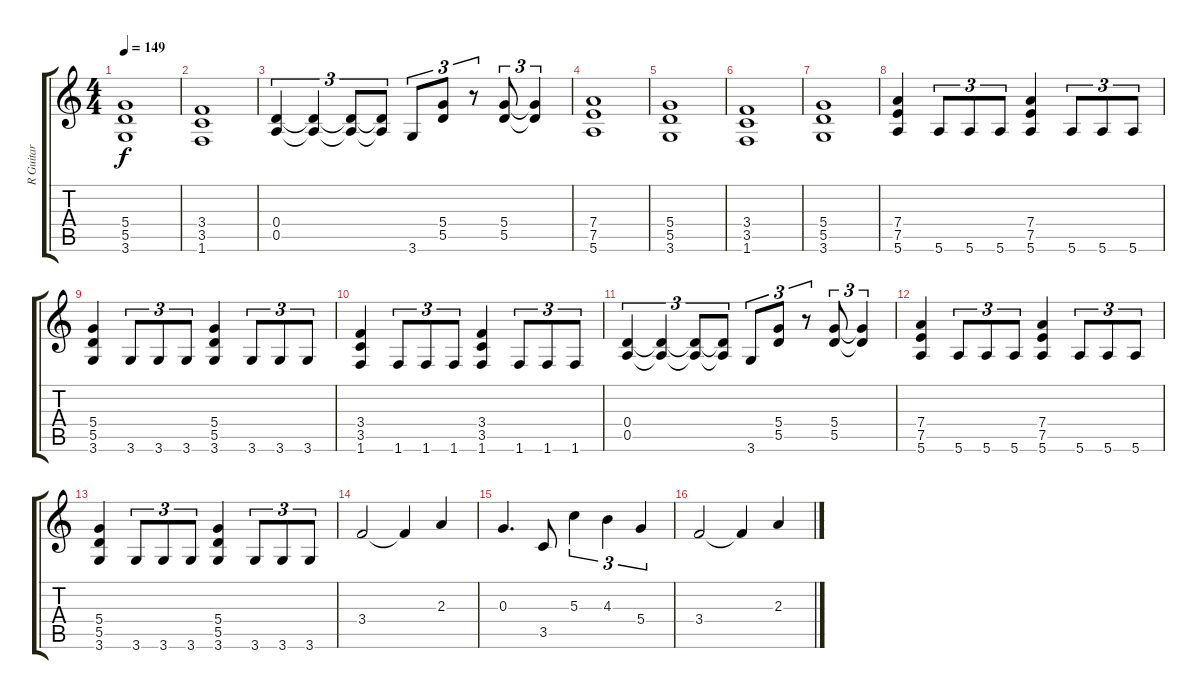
\track ("R Guitar" "R Guitar") {instrument distortionguitar}
\staff {score tabs}
\tuning (E4 B3 G3 D3 A2 E2) {hide}
\ts (4 4)
\tempo 149
\clef g2
\ks c
(5.4 5.5 3.6).1{dy f} |
(3.4 3.5 1.6).1 |
(0.4 0.5).4{tu (3 2)} (0.4{t} 0.5{t}).4{tu (3 2)} (0.4{t} 0.5{t}).8{tu (3 2)} (0.4{t} 0.5{t}).8{tu (3 2)} 3.6.8{tu (3 2)} (5.4 5.5).8{tu (3 2)} r.8{tu (3 2)} (5.4 5.5).8{tu (3 2)} (5.4{t} 5.5{t}).4{tu (3 2)} |
(7.4 7.5 5.6).1 |
(5.4 5.5 3.6).1 |
(3.4 3.5 1.6).1 |
(5.4 5.5 3.6).1 |
(7.4 7.5 5.6).4 5.6.8{tu (3 2)} 5.6.8{tu (3 2)} 5.6.8{tu (3 2)} (7.4 7.5 5.6).4 5.6.8{tu (3 2)} 5.6.8{tu (3 2)} 5.6.8{tu (3 2)} |
(5.4 5.5 3.6).4 3.6.8{tu (3 2)} 3.6.8{tu (3 2)} 3.6.8{tu (3 2)} (5.4 5.5 3.6).4 3.6.8{tu (3 2)} 3.6.8{tu (3 2)} 3.6.8{tu (3 2)} |
(3.4 3.5 1.6).4 1.6.8{tu (3 2)} 1.6.8{tu (3 2)} 1.6.8{tu (3 2)} (3.4 3.5 1.6).4 1.6.8{tu (3 2)} 1.6.8{tu (3 2)} 1.6.8{tu (3 2)} |
(0.4 0.5).4{tu (3 2)} (0.4{t} 0.5{t}).4{tu (3 2)} (0.4{t} 0.5{t}).8{tu (3 2)} (0.4{t} 0.5{t}).8{tu (3 2)} 3.6.8{tu (3 2)} (5.4 5.5).8{tu (3 2)} r.8{tu (3 2)} (5.4 5.5).8{tu (3 2)} (5.4{t} 5.5{t}).4{tu (3 2)} |
(7.4 7.5 5.6).4 5.6.8{tu (3 2)} 5.6.8{tu (3 2)} 5.6.8{tu (3 2)} (7.4 7.5 5.6).4 5.6.8{tu (3 2)} 5.6.8{tu (3 2)} 5.6.8{tu (3 2)} |
(5.4 5.5 3.6).4 3.6.8{tu (3 2)} 3.6.8{tu (3 2)} 3.6.8{tu (3 2)} (5.4 5.5 3.6).4 3.6.8{tu (3 2)} 3.6.8{tu (3 2)} 3.6.8{tu (3 2)} |
3.4.2 3.4{t}.4 2.3.4 |
0.3.4{d} 3.5.8 5.3.4{tu (3 2)} 4.3.4{tu (3 2)} 5.4.4{tu (3 2)} |
3.4.2 3.4{t}.4 2.3.4
